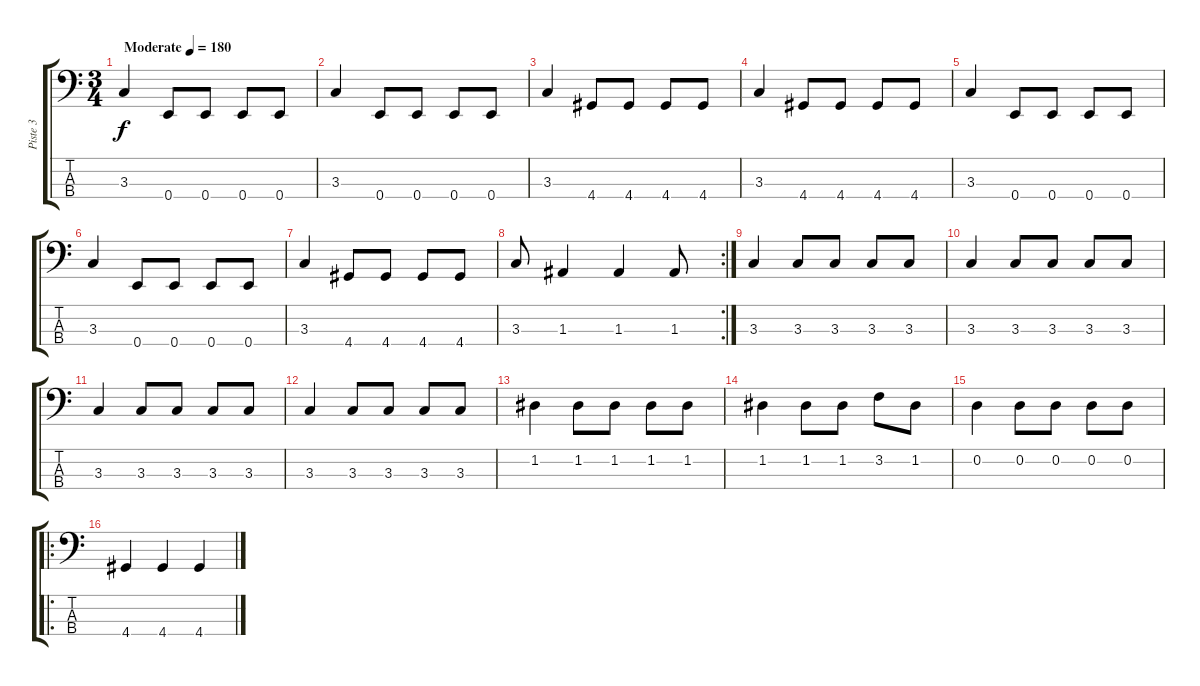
\track ("Piste 3" "Piste 3") {instrument electricbassfinger}
\staff {score tabs}
\tuning (G2 D2 A1 E1) {hide}
\ts (3 4)
\tempo (180 "Moderate")
\clef f4
\ks c
3.3.4{dy f instrument electricbassfinger} 0.4.8 0.4.8 0.4.8 0.4.8 |
3.3.4 0.4.8 0.4.8 0.4.8 0.4.8 |
3.3.4 4.4.8 4.4.8 4.4.8 4.4.8 |
3.3.4 4.4.8 4.4.8 4.4.8 4.4.8 |
3.3.4 0.4.8 0.4.8 0.4.8 0.4.8 |
3.3.4 0.4.8 0.4.8 0.4.8 0.4.8 |
3.3.4 4.4.8 4.4.8 4.4.8 4.4.8 |
\rc 2
3.3.8 1.3.4 1.3.4 1.3.8 |
3.3.4 3.3.8 3.3.8 3.3.8 3.3.8 |
3.3.4 3.3.8 3.3.8 3.3.8 3.3.8 |
3.3.4 3.3.8 3.3.8 3.3.8 3.3.8 |
3.3.4 3.3.8 3.3.8 3.3.8 3.3.8 |
1.2.4 1.2.8 1.2.8 1.2.8 1.2.8 |
1.2.4 1.2.8 1.2.8 3.2.8 1.2.8 |
0.2.4 0.2.8 0.2.8 0.2.8 0.2.8 |
\ro
4.4.4 4.4.4 4.4.4
